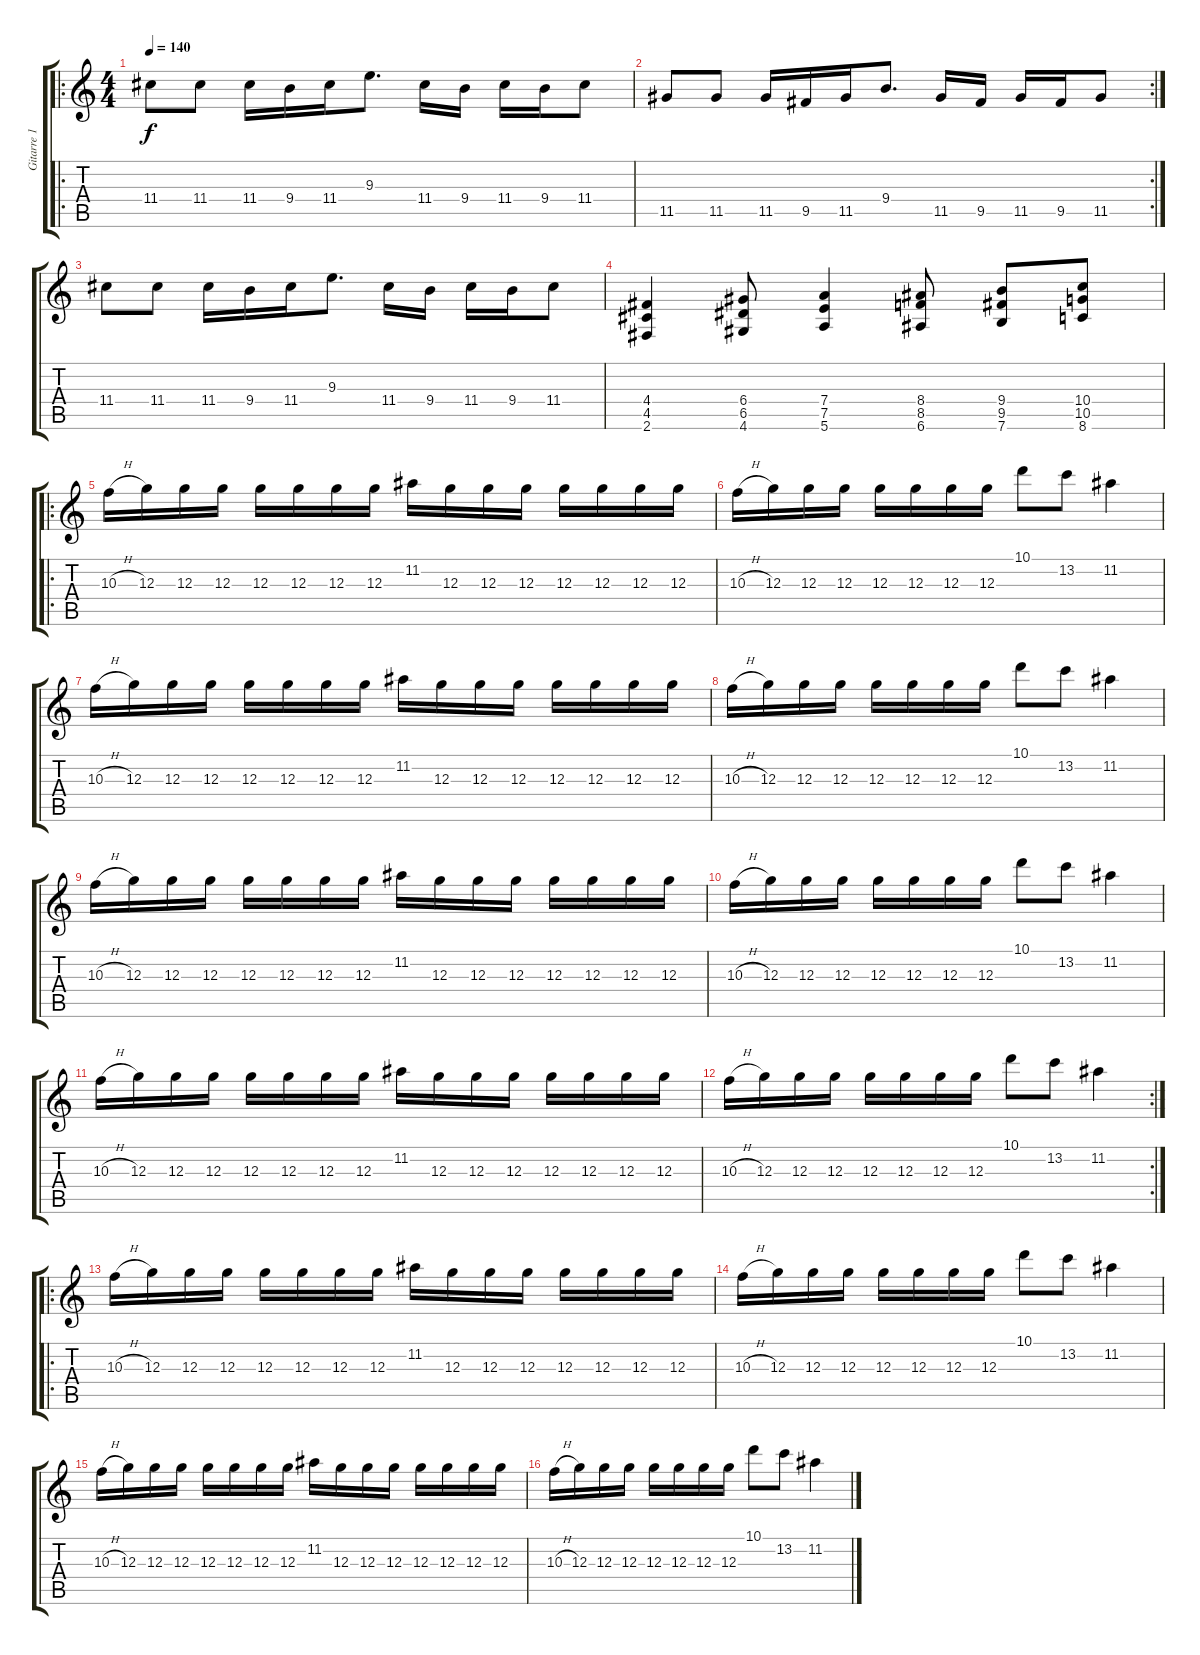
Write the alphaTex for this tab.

\track ("Gitarre 1" "Gitarre 1") {instrument overdrivenguitar}
\staff {score tabs}
\tuning (E4 B3 G3 D3 A2 E2) {hide}
\ro
\ts (4 4)
\tempo 140
\clef g2
\ks c
11.4.8{dy f} 11.4.8 11.4.16 9.4.16 11.4.16 9.3.8{d} 11.4.16 9.4.16 11.4.16 9.4.16 11.4.8 |
\rc 2
11.5.8 11.5.8 11.5.16 9.5.16 11.5.16 9.4.8{d} 11.5.16 9.5.16 11.5.16 9.5.16 11.5.8 |
11.4.8 11.4.8 11.4.16 9.4.16 11.4.16 9.3.8{d} 11.4.16 9.4.16 11.4.16 9.4.16 11.4.8 |
(4.4 4.5 2.6).4 (6.4 6.5 4.6).8 (7.4 7.5 5.6).4 (8.4 8.5 6.6).8 (9.4 9.5 7.6).8 (10.4 10.5 8.6).8 |
\ro
10.3{h}.16 12.3.16 12.3.16 12.3.16 12.3.16 12.3.16 12.3.16 12.3.16 11.2.16 12.3.16 12.3.16 12.3.16 12.3.16 12.3.16 12.3.16 12.3.16 |
10.3{h}.16 12.3.16 12.3.16 12.3.16 12.3.16 12.3.16 12.3.16 12.3.16 10.1.8 13.2.8 11.2.4 |
10.3{h}.16 12.3.16 12.3.16 12.3.16 12.3.16 12.3.16 12.3.16 12.3.16 11.2.16 12.3.16 12.3.16 12.3.16 12.3.16 12.3.16 12.3.16 12.3.16 |
10.3{h}.16 12.3.16 12.3.16 12.3.16 12.3.16 12.3.16 12.3.16 12.3.16 10.1.8 13.2.8 11.2.4 |
10.3{h}.16 12.3.16 12.3.16 12.3.16 12.3.16 12.3.16 12.3.16 12.3.16 11.2.16 12.3.16 12.3.16 12.3.16 12.3.16 12.3.16 12.3.16 12.3.16 |
10.3{h}.16 12.3.16 12.3.16 12.3.16 12.3.16 12.3.16 12.3.16 12.3.16 10.1.8 13.2.8 11.2.4 |
10.3{h}.16 12.3.16 12.3.16 12.3.16 12.3.16 12.3.16 12.3.16 12.3.16 11.2.16 12.3.16 12.3.16 12.3.16 12.3.16 12.3.16 12.3.16 12.3.16 |
\rc 2
10.3{h}.16 12.3.16 12.3.16 12.3.16 12.3.16 12.3.16 12.3.16 12.3.16 10.1.8 13.2.8 11.2.4 |
\ro
10.3{h}.16 12.3.16 12.3.16 12.3.16 12.3.16 12.3.16 12.3.16 12.3.16 11.2.16 12.3.16 12.3.16 12.3.16 12.3.16 12.3.16 12.3.16 12.3.16 |
10.3{h}.16 12.3.16 12.3.16 12.3.16 12.3.16 12.3.16 12.3.16 12.3.16 10.1.8 13.2.8 11.2.4 |
10.3{h}.16 12.3.16 12.3.16 12.3.16 12.3.16 12.3.16 12.3.16 12.3.16 11.2.16 12.3.16 12.3.16 12.3.16 12.3.16 12.3.16 12.3.16 12.3.16 |
10.3{h}.16 12.3.16 12.3.16 12.3.16 12.3.16 12.3.16 12.3.16 12.3.16 10.1.8 13.2.8 11.2.4
